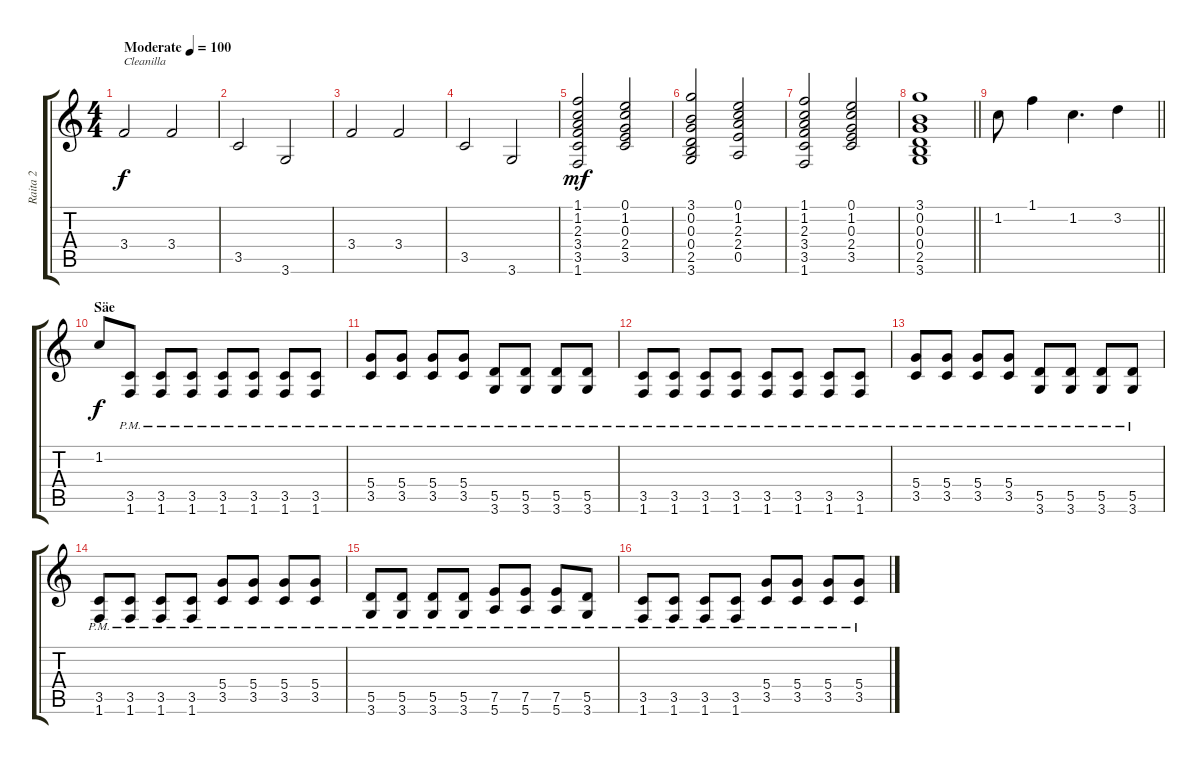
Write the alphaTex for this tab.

\track ("Raita 2" "Raita 2") {instrument overdrivenguitar}
\staff {score tabs}
\tuning (E4 B3 G3 D3 A2 E2) {hide}
\ts (4 4)
\tempo (100 "Moderate")
\clef g2
\ks c
3.4.2{txt "Cleanilla" dy f instrument electricguitarclean} 3.4.2 |
3.5.2 3.6.2 |
3.4.2 3.4.2 |
3.5.2 3.6.2 |
(1.1 1.2 2.3 3.4 3.5 1.6).2{dy mf} (0.1 1.2 0.3 2.4 3.5).2 |
(3.1 0.2 0.3 0.4 2.5 3.6).2 (0.1 1.2 2.3 2.4 0.5).2 |
(1.1 1.2 2.3 3.4 3.5 1.6).2 (0.1 1.2 0.3 2.4 3.5).2 |
\barLineRight lightlight
(3.1 0.2 0.3 0.4 2.5 3.6).1 |
\barLineRight lightlight
1.2.8{instrument overdrivenguitar} 1.1.4 1.2.4{d} 3.2.4 |
\section ("" "Säe")
1.2.8{dy f} (3.5{pm} 1.6{pm}).8 (3.5{pm} 1.6{pm}).8 (3.5{pm} 1.6{pm}).8 (3.5{pm} 1.6{pm}).8 (3.5{pm} 1.6{pm}).8 (3.5{pm} 1.6{pm}).8 (3.5{pm} 1.6{pm}).8 |
(5.4{pm} 3.5{pm}).8 (5.4{pm} 3.5{pm}).8 (5.4{pm} 3.5{pm}).8 (5.4{pm} 3.5{pm}).8 (5.5{pm} 3.6{pm}).8 (5.5{pm} 3.6{pm}).8 (5.5{pm} 3.6{pm}).8 (5.5{pm} 3.6{pm}).8 |
(3.5{pm} 1.6{pm}).8 (3.5{pm} 1.6{pm}).8 (3.5{pm} 1.6{pm}).8 (3.5{pm} 1.6{pm}).8 (3.5{pm} 1.6{pm}).8 (3.5{pm} 1.6{pm}).8 (3.5{pm} 1.6{pm}).8 (3.5{pm} 1.6{pm}).8 |
(5.4{pm} 3.5{pm}).8 (5.4{pm} 3.5{pm}).8 (5.4{pm} 3.5{pm}).8 (5.4{pm} 3.5{pm}).8 (5.5{pm} 3.6{pm}).8 (5.5{pm} 3.6{pm}).8 (5.5{pm} 3.6{pm}).8 (5.5{pm} 3.6{pm}).8 |
(3.5{pm} 1.6{pm}).8 (3.5{pm} 1.6{pm}).8 (3.5{pm} 1.6{pm}).8 (3.5{pm} 1.6{pm}).8 (5.4{pm} 3.5{pm}).8 (5.4{pm} 3.5{pm}).8 (5.4{pm} 3.5{pm}).8 (5.4{pm} 3.5{pm}).8 |
(5.5{pm} 3.6{pm}).8 (5.5{pm} 3.6{pm}).8 (5.5{pm} 3.6{pm}).8 (5.5{pm} 3.6{pm}).8 (7.5{pm} 5.6{pm}).8 (7.5{pm} 5.6{pm}).8 (7.5{pm} 5.6{pm}).8 (5.5{pm} 3.6{pm}).8 |
(3.5{pm} 1.6{pm}).8 (3.5{pm} 1.6{pm}).8 (3.5{pm} 1.6{pm}).8 (3.5{pm} 1.6{pm}).8 (5.4{pm} 3.5{pm}).8 (5.4{pm} 3.5{pm}).8 (5.4{pm} 3.5{pm}).8 (5.4{pm} 3.5{pm}).8
